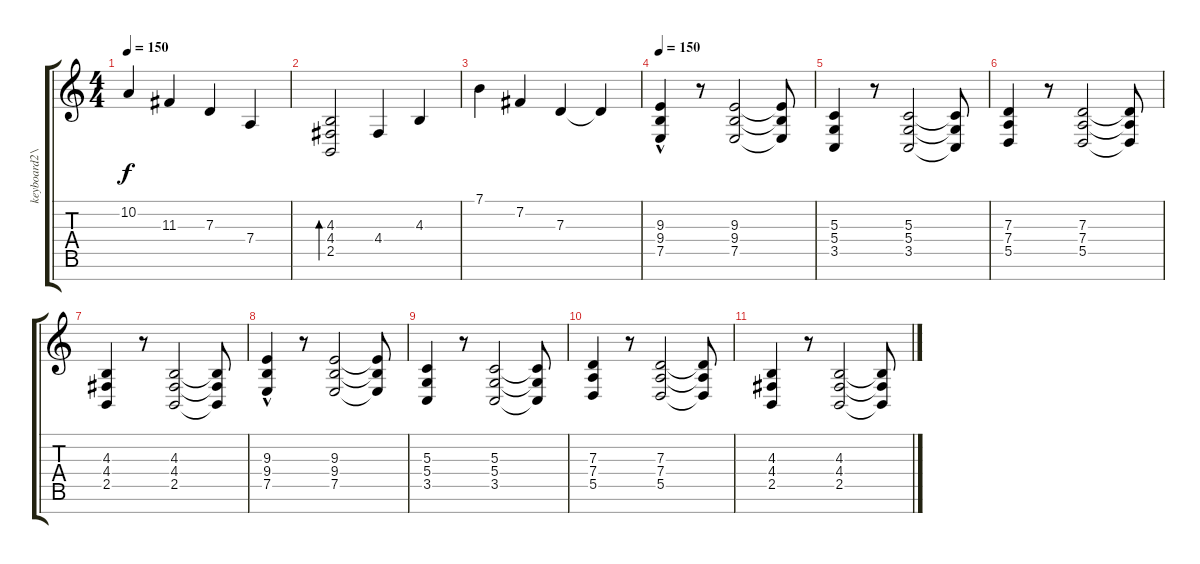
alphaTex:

\track ("keyboard2\\guitar2" "keyboard2\\") {instrument brightacousticpiano}
\staff {score tabs}
\tuning (E4 B3 G3 D3 A2 E2 B1) {hide}
\ts (4 4)
\tempo 150
\clef g2
\ks c
10.2.4{dy f} 11.3.4 7.3.4 7.4.4 |
(4.3 4.4 2.5).2{bd 240} 4.4.4 4.3.4 |
7.1.4 7.2.4 7.3.4 7.3{t}.4 |
\tempo 150
(9.3 9.4{hac} 7.5).4{instrument distortionguitar} r.8 (9.3 9.4 7.5).2 (9.3{t} 9.4{t} 7.5{t}).8 |
(5.3 5.4 3.5).4 r.8 (5.3 5.4 3.5).2 (5.3{t} 5.4{t} 3.5{t}).8 |
(7.3 7.4 5.5).4 r.8 (7.3 7.4 5.5).2 (7.3{t} 7.4{t} 5.5{t}).8 |
(4.3 4.4 2.5).4 r.8 (4.3 4.4 2.5).2 (4.3{t} 4.4{t} 2.5{t}).8 |
(9.3 9.4{hac} 7.5).4 r.8 (9.3 9.4 7.5).2 (9.3{t} 9.4{t} 7.5{t}).8 |
(5.3 5.4 3.5).4 r.8 (5.3 5.4 3.5).2 (5.3{t} 5.4{t} 3.5{t}).8 |
(7.3 7.4 5.5).4 r.8 (7.3 7.4 5.5).2 (7.3{t} 7.4{t} 5.5{t}).8 |
(4.3 4.4 2.5).4 r.8 (4.3 4.4 2.5).2 (4.3{t} 4.4{t} 2.5{t}).8
